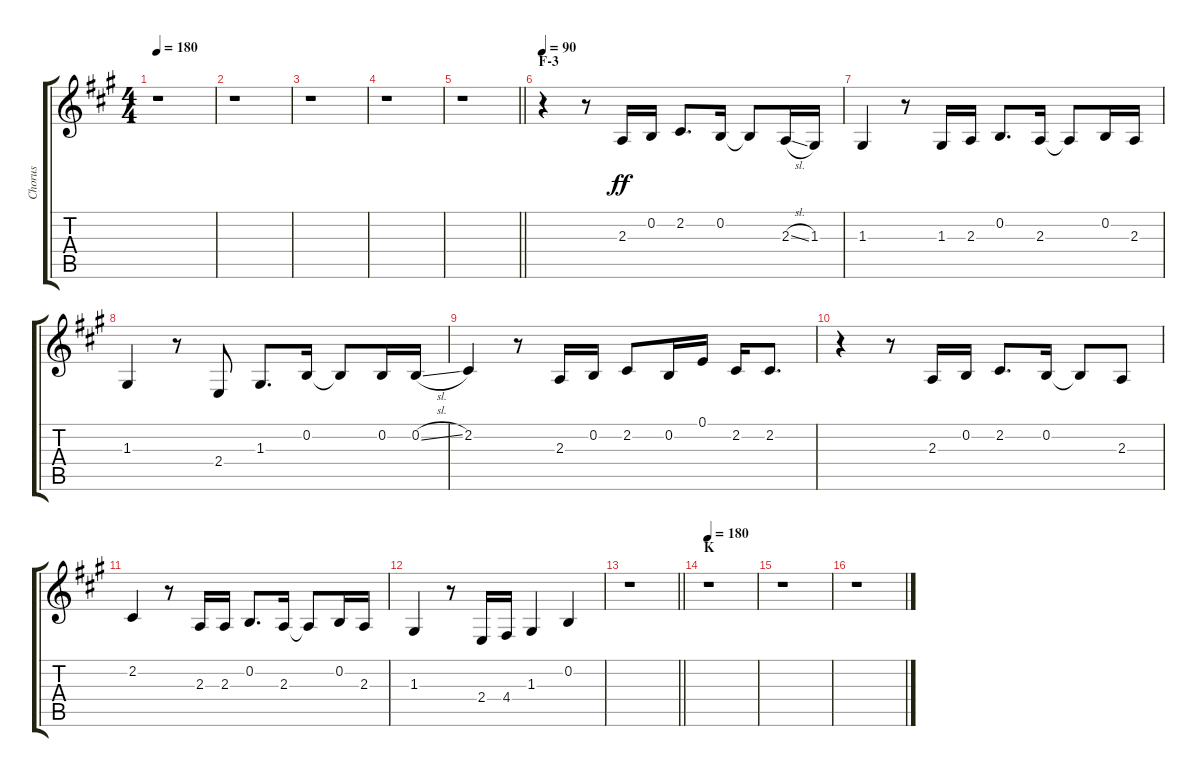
\track ("Chorus" "Chorus") {instrument voiceoohs}
\staff {score tabs}
\tuning (E4 B3 G3 D3 A2 E2) {hide}
\ts (4 4)
\tempo 180
\clef g2
\ks a
r.1{dy ff} |
r.1 |
r.1 |
r.1 |
\barLineRight lightlight
r.1 |
\section ("" "F-3")
\tempo 90
r.4 r.8 2.3.16 0.2.16 2.2.8{d} 0.2.16 0.2{t}.8 2.3{sl}.16 1.3.16 |
1.3.4 r.8 1.3.16 2.3.16 0.2.8{d} 2.3.16 2.3{t}.8 0.2.16 2.3.16 |
1.3.4 r.8 2.4.8 1.3.8{d} 0.2.16 0.2{t}.8 0.2.16 0.2{sl}.16 |
2.2.4 r.8 2.3.16 0.2.16 2.2.8 0.2.16 0.1.16 2.2.16 2.2.8{d} |
r.4 r.8 2.3.16 0.2.16 2.2.8{d} 0.2.16 0.2{t}.8 2.3.8 |
2.2.4 r.8 2.3.16 2.3.16 0.2.8{d} 2.3.16 2.3{t}.8 0.2.16 2.3.16 |
1.3.4 r.8 2.4.16 4.4.16 1.3.4 0.2.4 |
\barLineRight lightlight
r.1 |
\section ("" "K")
\tempo 180
r.1 |
r.1 |
r.1
